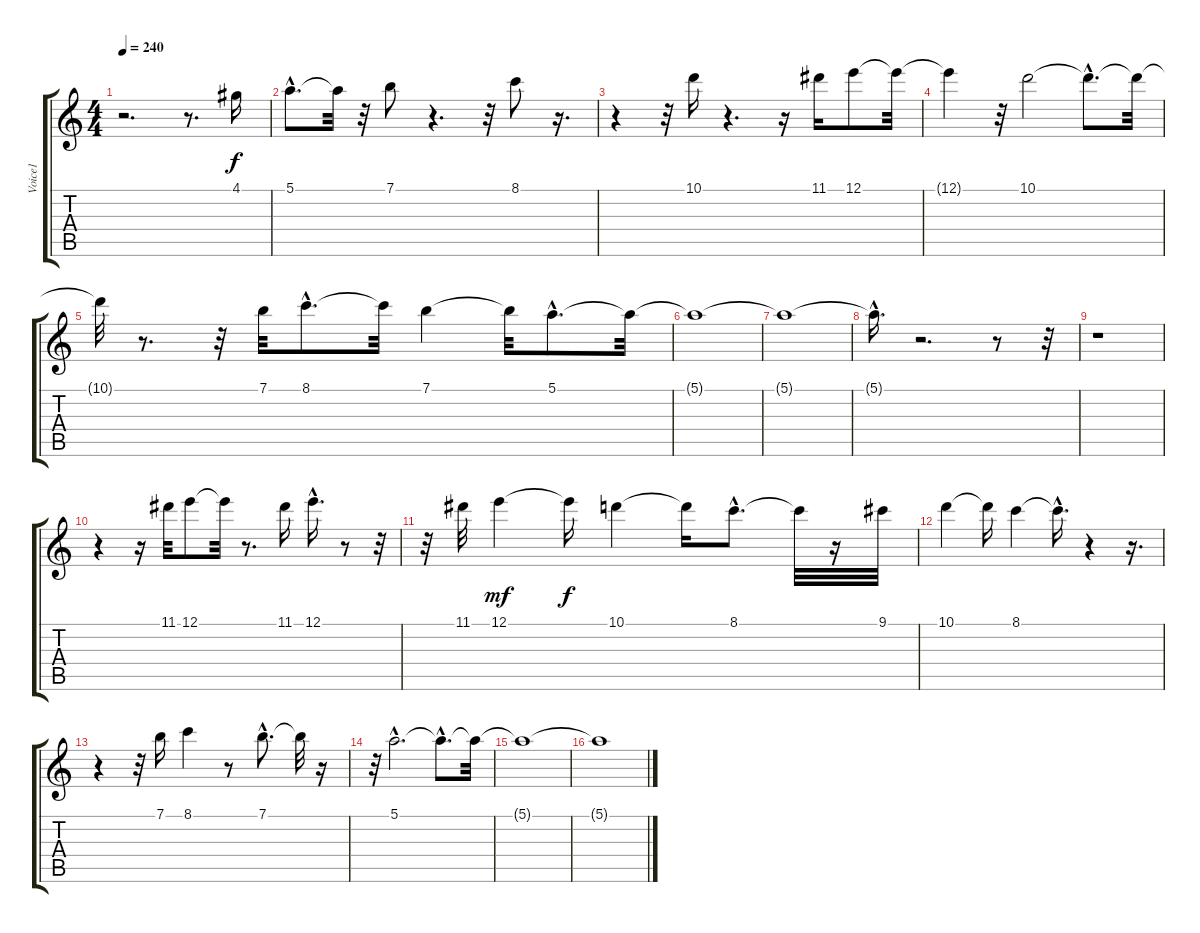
\track ("Voice1" "Voice1") {instrument electricguitarjazz}
\staff {score tabs}
\tuning (E4 B3 G3 D3 A2 E2) {hide}
\ts (4 4)
\tempo 240
\clef g2
\ks c
r.2{d dy f} r.8{d} 4.1.16 |
5.1{hac}.8{d} 5.1{t}.32 r.32 7.1.8 r.4{d} r.32 8.1.8 r.16{d} |
r.4 r.32 10.1.16 r.4{d} r.16 11.1.16 12.1.8 12.1{t}.32 |
12.1{t}.4 r.32 10.1.2 10.1{hac t}.8{d} 10.1{t}.32 |
10.1{t}.32 r.8{d} r.32 7.1.32 8.1{hac}.8{d} 8.1{t}.32 7.1.4 7.1{t}.32 5.1{hac}.8{d} 5.1{t}.32 |
5.1{t}.1 |
5.1{t}.1 |
5.1{hac t}.16{d} r.2{d} r.8 r.32 |
r.1 |
r.4 r.16 11.1.32 12.1.8 12.1{t}.32 r.8{d} 11.1.16 12.1{hac}.16{d} r.8 r.32 |
r.32 11.1.32 12.1.4{dy mf} 12.1{t}.16{dy f} 10.1.4 10.1{t}.16 8.1{hac}.8{d} 8.1{t}.32 r.16 9.1.32 |
10.1.4 10.1{t}.16 8.1.4 8.1{hac t}.16{d} r.4 r.16{d} |
r.4 r.32 7.1.16 8.1.4 r.8 7.1{hac}.8{d} 7.1{t}.32 r.16 |
r.32 5.1{hac}.2{d} 5.1{hac t}.8{d} 5.1{t}.32 |
5.1{t}.1 |
5.1{t}.1
